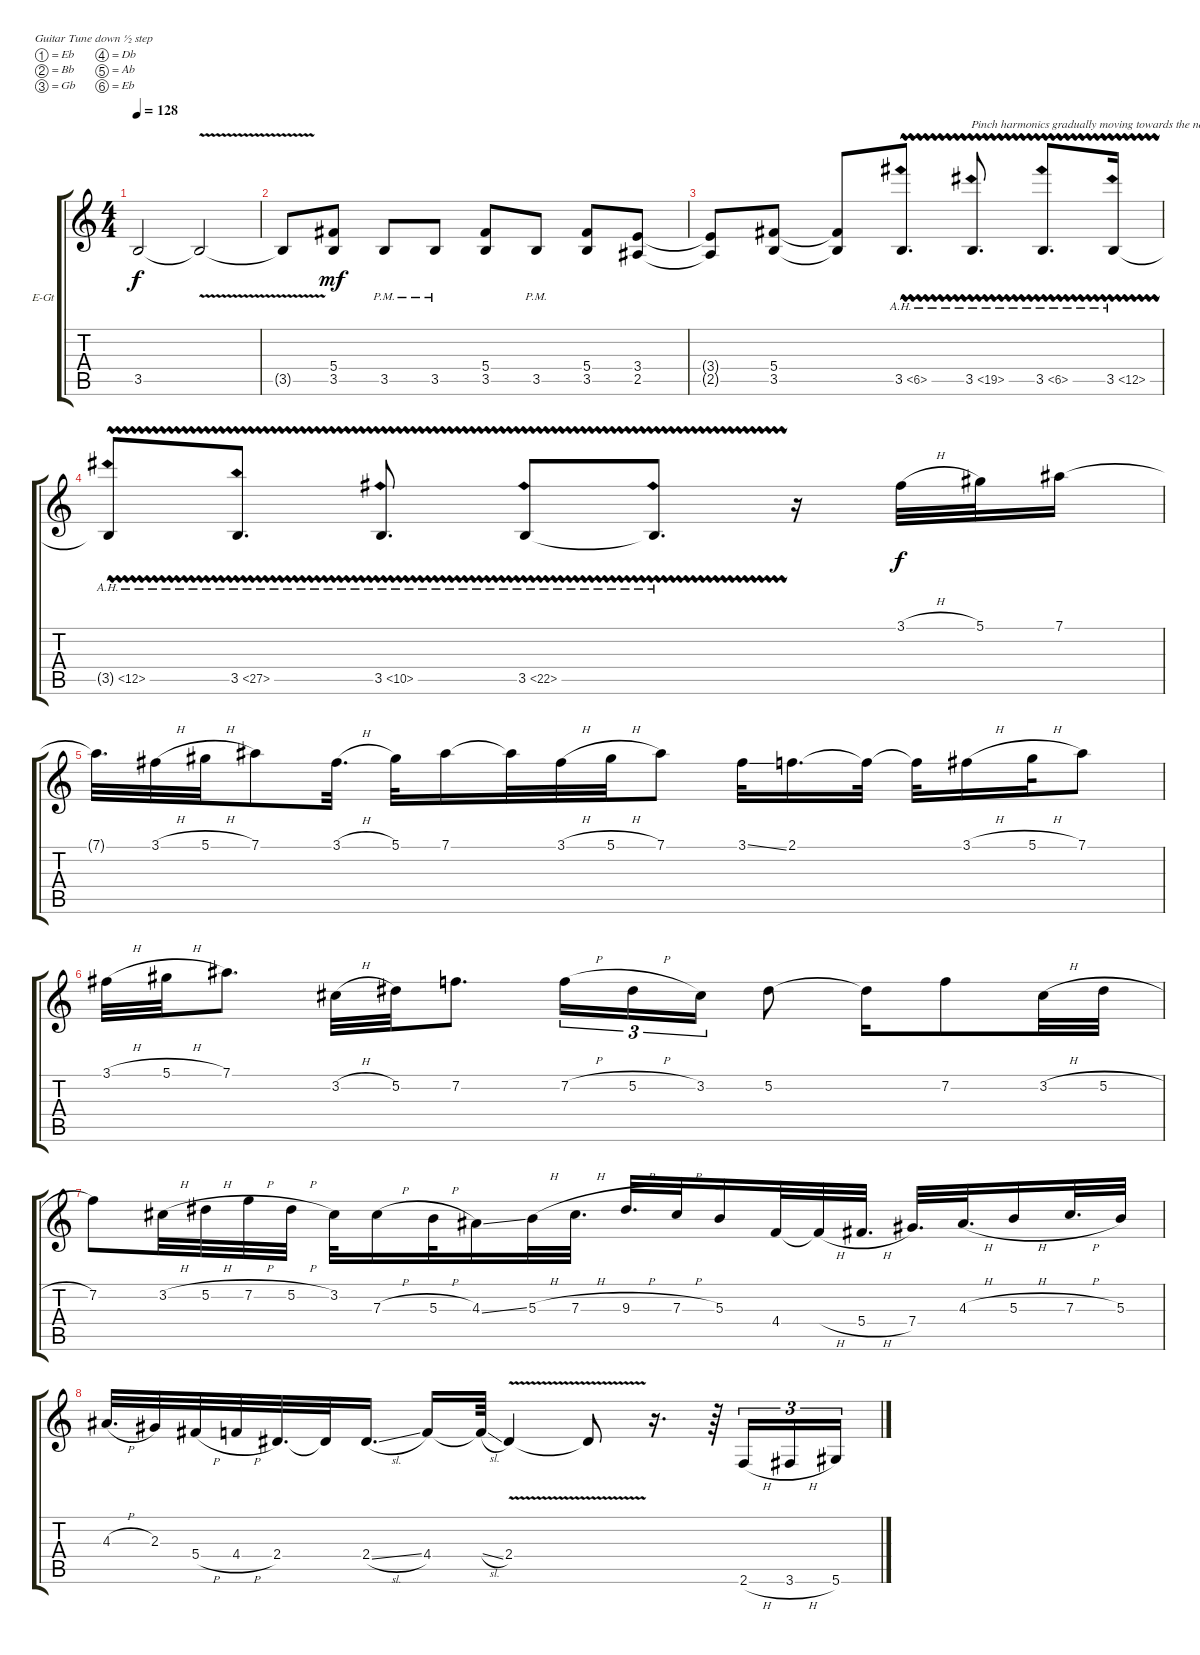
\defaultSystemsLayout 4
\bracketExtendMode groupsimilarinstruments
\firstSystemTrackNameOrientation horizontal
\otherSystemsTrackNameOrientation horizontal
\track ("Lead Guitar" "E-Gt") {instrument distortionguitar}
\staff {score tabs}
\tuning (Eb4 Bb3 Gb3 Db3 Ab2 Eb2)
\ts (4 4)
\tempo 128
\clef g2
\scale
0.229836
\ks c
3.5.2{dy f} 3.5{v t}.2 |
\scale
0.410851 3.5{v t}.8 (3.5 5.4).8{dy mf} 3.5{pm}.8 3.5{pm}.8 (5.4 3.5).8 3.5{pm}.8 (3.5 5.4).8 (2.5 3.4).8 |
(3.4{t} 2.5{t}).8 (5.4 3.5).8 (3.5{t} 5.4{t}).8 3.5{ah 3 vw}.8{d} 3.5{ah 16 vw}.8{d txt "Pinch harmonics gradually moving towards the neck "} 3.5{ah 3 vw}.8{d} 3.5{ah 9 vw}.16 |
3.5{ah 9 vw t}.8 3.5{ah 24 vw}.8{d} 3.5{ah 7 vw}.8{d} 3.5{ah 19 vw}.8 3.5{ah 19 vw t}.8{d} r.16 3.1{h}.32{dy f} 5.1.32 7.1.16 |
7.1{t}.32{d} 3.1{h}.32 5.1{h}.32 7.1.8 3.1{h}.32{d} 5.1.32 7.1.16 7.1{t}.32 3.1{h}.32 5.1{h}.32 7.1.8 3.1{ss}.32 2.1.16{d} 2.1{t}.32 2.1{t}.32 3.1{h}.16 5.1{h}.32 7.1.8 |
3.1{h}.32 5.1{h}.32 7.1.8{d} 3.2{h}.32 5.2.32 7.2.8{d} 7.2{h}.16{tu (3 2)} 5.2{h}.16{tu (3 2)} 3.2.16{tu (3 2)} 5.2.8 5.2{t}.16 7.2.8 3.2{h}.32 5.2{h}.32 |
7.2.8 3.2{h}.32 5.2{h}.32 7.2{h}.32 5.2{h}.32 3.2.32 7.3{h}.16 5.3{h}.32 4.3{ss}.16 5.3{h}.32 7.3{h}.32{d} 9.3{h}.32{d} 7.3{h}.32 5.3.16 4.4.32 4.4{h t}.32 5.4{h}.32{d} 7.4.32{d} 4.3{h}.32{d} 5.3{h}.16 7.3{h}.32{d} 5.3.32 |
4.3{h}.32{d} 2.3.32 5.4{h}.32 4.4{h}.32 2.4.32{d} 2.4{t}.32 2.4{sl}.16{d} 4.4.16 4.4{sl t}.64 2.4{v}.4 2.4{v t}.8 r.16{d} r.64 2.6{h}.16{tu (3 2)} 3.6{h}.16{tu (3 2)} 5.6.16{tu (3 2)}
